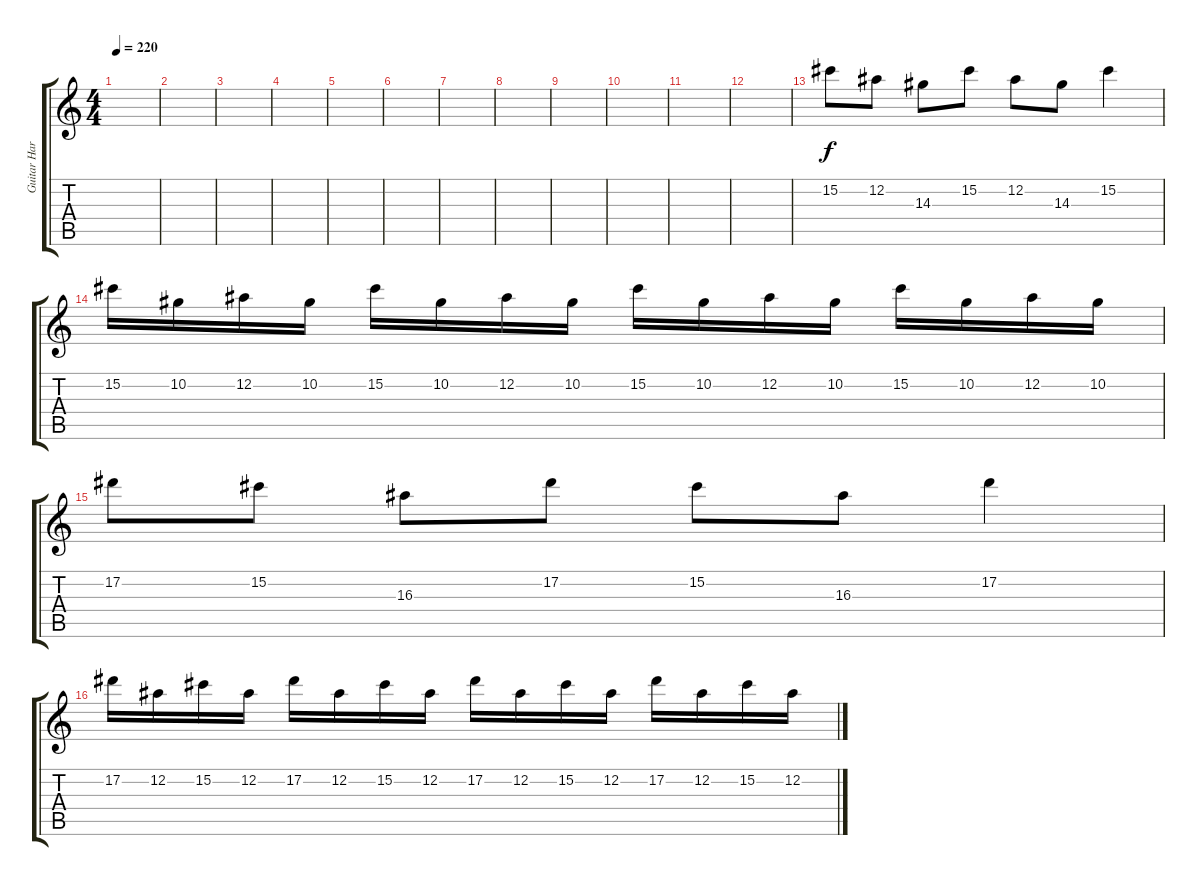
\track ("Guitar Harmo" "Guitar Har") {instrument overdrivenguitar}
\staff {score tabs}
\tuning (Eb4 Bb3 Gb3 Db3 Ab2 Eb2) {hide}
\ts (4 4)
\tempo 220
\clef g2
\ks c
|
|
|
|
|
|
|
|
|
|
|
|
15.2.8 12.2.8 14.3.8 15.2.8 12.2.8 14.3.8 15.2.4 |
15.2.16 10.2.16 12.2.16 10.2.16 15.2.16 10.2.16 12.2.16 10.2.16 15.2.16 10.2.16 12.2.16 10.2.16 15.2.16 10.2.16 12.2.16 10.2.16 |
17.2.8 15.2.8 16.3.8 17.2.8 15.2.8 16.3.8 17.2.4 |
17.2.16 12.2.16 15.2.16 12.2.16 17.2.16 12.2.16 15.2.16 12.2.16 17.2.16 12.2.16 15.2.16 12.2.16 17.2.16 12.2.16 15.2.16 12.2.16
